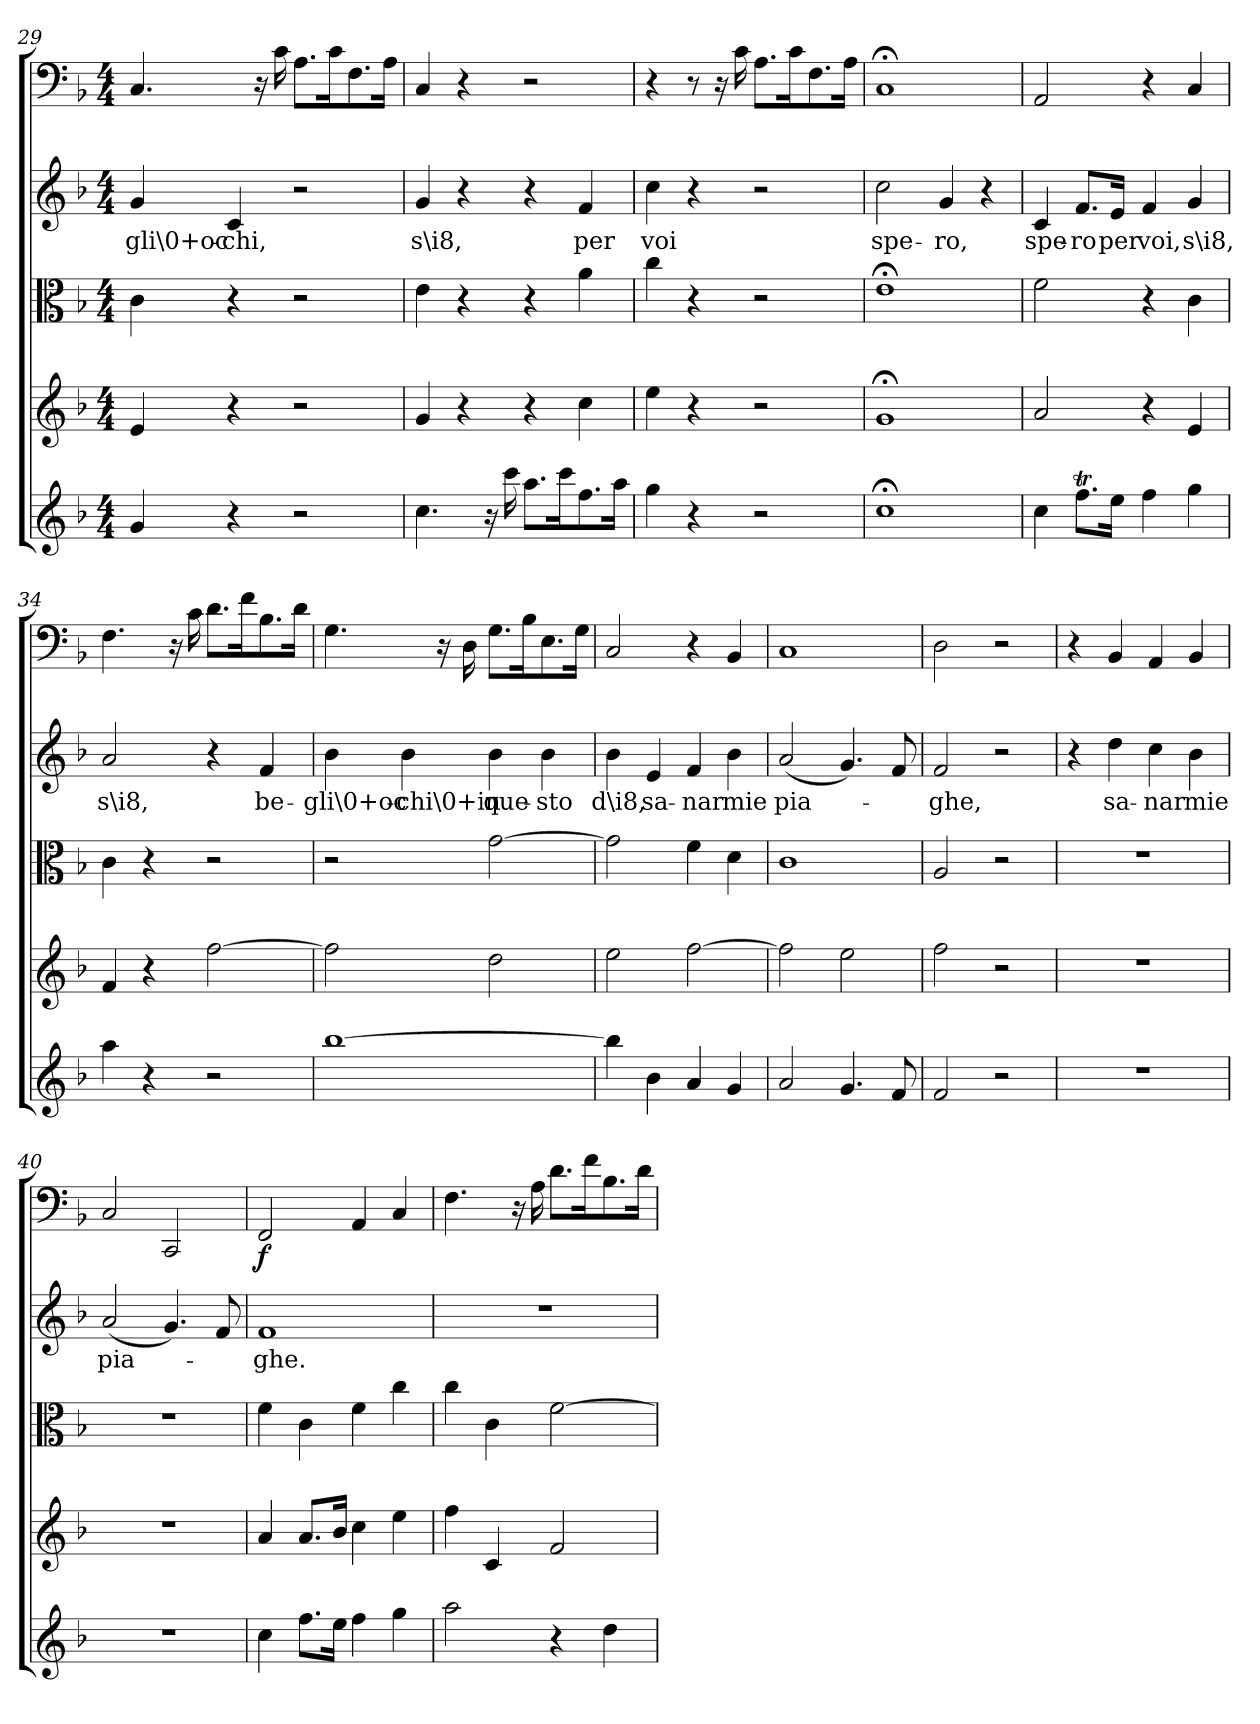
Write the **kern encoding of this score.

**kern	**kern	**kern	**kern	**text	**kern	**dynam
*part5	*part4	*part3	*part2	*part2	*part1	*part1
*staff5	*staff4	*staff3	*staff2	*staff2	*staff1	*staff1
*clefG2	*clefG2	*clefC3	*clefG2	*	*clefF4	*
*k[b-]	*k[b-]	*k[b-]	*k[b-]	*	*k[b-]	*
*F:	*F:	*F:	*F:	*	*F:	*
*M4/4	*M4/4	*M4/4	*M4/4	*	*M4/4	*
=29	=29	=29	=29	=29	=29	=29
4g/	4e/	4c\	4g/	-gli\0+oc-	4.C/	.
4r	4r	4r	4c/	-chi,	.	.
.	.	.	.	.	16r	.
.	.	.	.	.	16c\	.
2r	2r	2r	2r	.	8.A\L	.
.	.	.	.	.	16c\K	.
.	.	.	.	.	8.F\	.
.	.	.	.	.	16A\Jk	.
=30	=30	=30	=30	=30	=30	=30
4.cc\	4g/	4e\	4g/	s\i8,	4C/	.
.	4r	4r	4r	.	4r	.
16r	.	.	.	.	.	.
16ccc\	.	.	.	.	.	.
8.aa\L	4r	4r	4r	.	2r	.
16ccc\K	.	.	.	.	.	.
8.ff\	4cc\	4a\	4f/	per	.	.
16aa\Jk	.	.	.	.	.	.
=31	=31	=31	=31	=31	=31	=31
4gg\	4ee\	4cc\	4cc\	voi	4r	.
4r	4r	4r	4r	.	8r	.
.	.	.	.	.	16r	.
.	.	.	.	.	16c\	.
2r	2r	2r	2r	.	8.A\L	.
.	.	.	.	.	16c\K	.
.	.	.	.	.	8.F\	.
.	.	.	.	.	16A\Jk	.
=32	=32	=32	=32	=32	=32	=32
1cc;<\	1g;</	1e;<\	2cc\	spe-	1C;</	.
.	.	.	4g/	-ro,	.	.
.	.	.	4r	.	.	.
=33	=33	=33	=33	=33	=33	=33
4cc\	2a/	2f\	4c/	spe-	2AA/	.
8.ffT\L	.	.	8.f/L	-ro	.	.
16ee\Jk	.	.	16e/Jk	per	.	.
4ff\	4r	4r	4f/	voi,	4r	.
4gg\	4e/	4c\	4g/	s\i8,	4C/	.
=34	=34	=34	=34	=34	=34	=34
4aa\	4f/	4c\	2a/	s\i8,	4.F\	.
4r	4r	4r	.	.	.	.
.	.	.	.	.	16r	.
.	.	.	.	.	16c\	.
2r	[2ff\	2r	4r	.	8.d\L	.
.	.	.	.	.	16f\K	.
.	.	.	4f/	be-	8.B-\	.
.	.	.	.	.	16d\Jk	.
=35	=35	=35	=35	=35	=35	=35
[1bb-\	2ff\]	2r	4b-\	-gli\0+oc-	4.G\	.
.	.	.	4b-\	-chi\0+in	.	.
.	.	.	.	.	16r	.
.	.	.	.	.	16D\	.
.	2dd\	[2g\	4b-\	que-	8.G\L	.
.	.	.	.	.	16B-\K	.
.	.	.	4b-\	-sto	8.E\	.
.	.	.	.	.	16G\Jk	.
=36	=36	=36	=36	=36	=36	=36
4bb-\]	2ee\	2g\]	4b-\	d\i8,	2C/	.
4b-\	.	.	4e/	sa-	.	.
4a/	[2ff\	4f\	4f/	-nar	4r	.
4g/	.	4d\	4b-\	mie	4BB-/	.
=37	=37	=37	=37	=37	=37	=37
2a/	2ff\]	1c\	(2a/	pia-	1C/	.
4.g/	2ee\	.	4.g/)	.	.	.
8f/	.	.	8f/	.	.	.
=38	=38	=38	=38	=38	=38	=38
2f/	2ff\	2A/	2f/	-ghe,	2D\	.
2r	2r	2r	2r	.	2r	.
=39	=39	=39	=39	=39	=39	=39
1r	1r	1r	4r	.	4r	.
.	.	.	4dd\	sa-	4BB-/	.
.	.	.	4cc\	-nar	4AA/	.
.	.	.	4b-\	mie	4BB-/	.
=40	=40	=40	=40	=40	=40	=40
1r	1r	1r	(2a/	pia-	2C/	.
.	.	.	4.g/)	.	2CC/	.
.	.	.	8f/	.	.	.
=41	=41	=41	=41	=41	=41	=41
4cc\	4a/	4f\	1f/	-ghe.	2FF/	f
8.ff\L	8.a/L	4c\	.	.	.	.
16ee\Jk	16b-/Jk	.	.	.	.	.
4ff\	4cc\	4f\	.	.	4AA/	.
4gg\	4ee\	4cc\	.	.	4C/	.
=42	=42	=42	=42	=42	=42	=42
2aa\	4ff\	4cc\	1r	.	4.F\	.
.	4c/	4c\	.	.	.	.
.	.	.	.	.	16r	.
.	.	.	.	.	16A\	.
4r	2f/	[2f\	.	.	8.d\L	.
.	.	.	.	.	16f\K	.
4dd\	.	.	.	.	8.B-\	.
.	.	.	.	.	16d\Jk	.
=	=	=	=	=	=	=
*-	*-	*-	*-	*-	*-	*-
